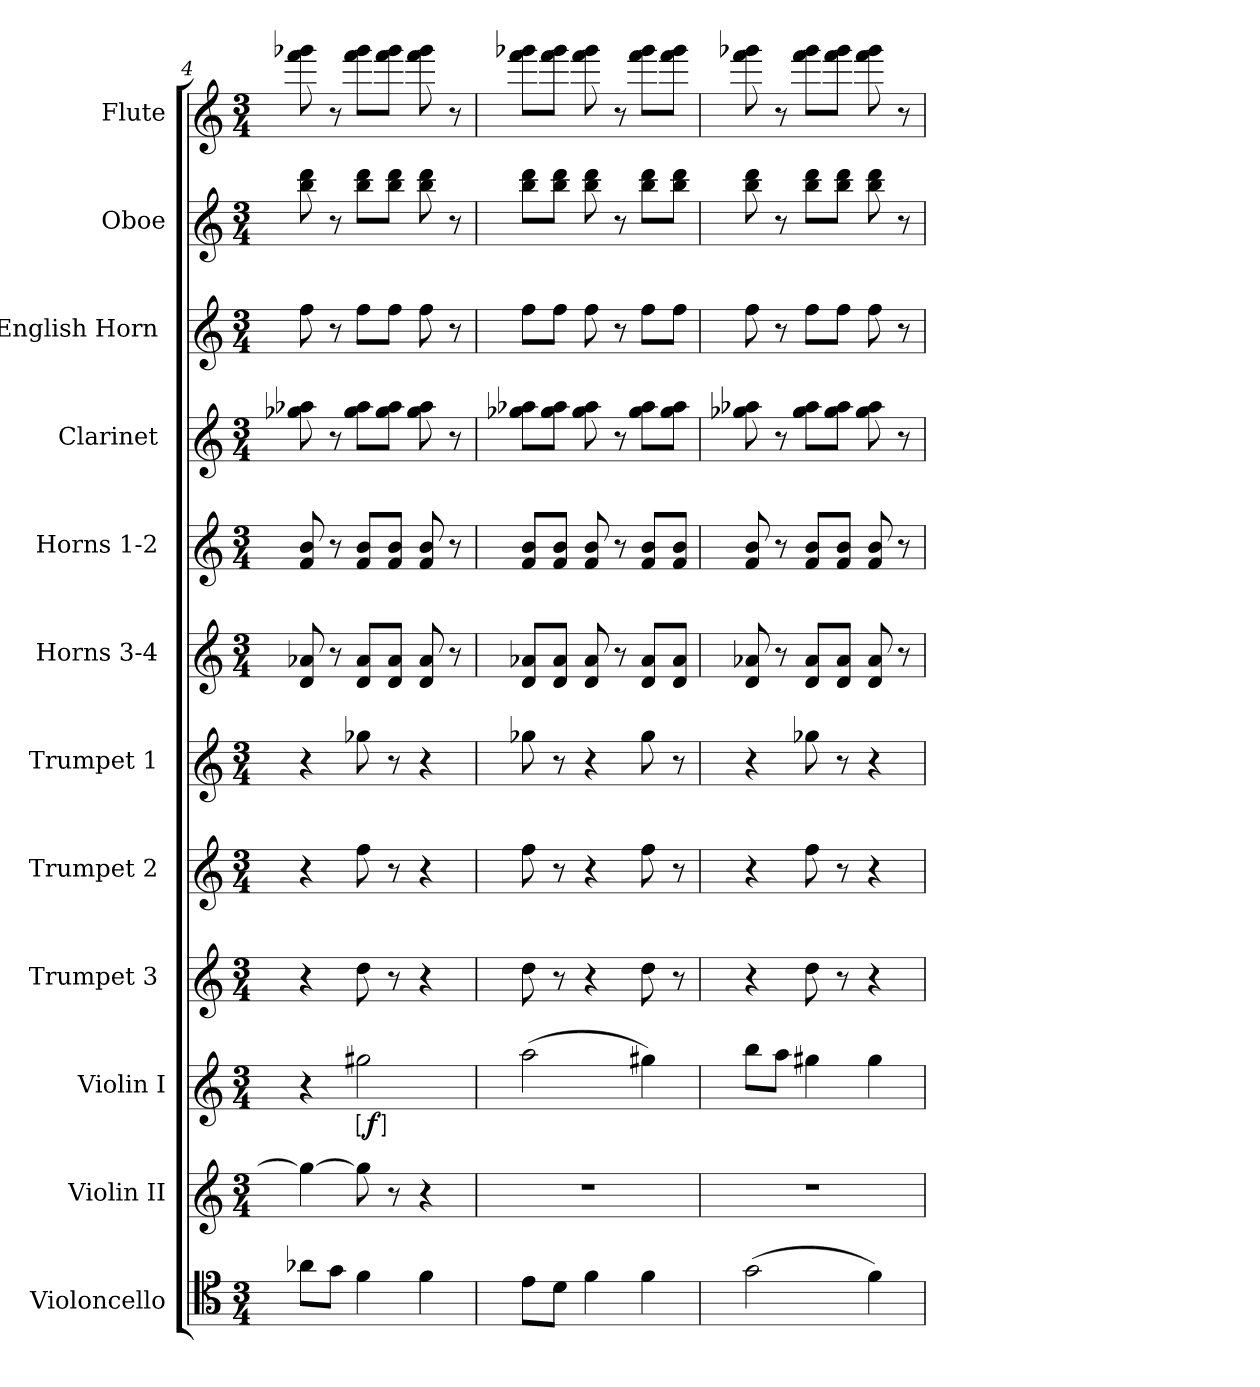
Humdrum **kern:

**kern	**kern	**kern	**dynam	**kern	**kern	**kern	**kern	**kern	**kern	**kern	**kern	**kern
*part12	*part11	*part10	*part10	*part9	*part8	*part7	*part6	*part5	*part4	*part3	*part2	*part1
*staff12	*staff11	*staff10	*staff10	*staff9	*staff8	*staff7	*staff6	*staff5	*staff4	*staff3	*staff2	*staff1
*I"Violoncello	*I"Violin II	*I"Violin I	*	*I"Trumpet 3 [C]	*I"Trumpet 2 [C]	*I"Trumpet 1 [C]	*I"Horns 3-4 [C]	*I"Horns 1-2 [C]	*I"Clarinet [C]	*I"English Horn [C]	*I"Oboe	*I"Flute
*I'Vc.	*I'Vln. II	*I'Vln. I	*	*I'Tpt.	*I'Tpt.	*I'Tpt.	*I'Hn.	*I'Hn.	*I'Cl.	*I'E.H.	*I'Ob.	*I'Fl.
*clefC4	*clefG2	*clefG2	*	*clefG2	*clefG2	*clefG2	*clefG2	*clefG2	*clefG2	*clefG2	*clefG2	*clefG2
*k[]	*k[]	*k[]	*	*k[]	*k[]	*k[]	*k[]	*k[]	*k[]	*k[]	*k[]	*k[]
*M3/4	*M3/4	*M3/4	*	*M3/4	*M3/4	*M3/4	*M3/4	*M3/4	*M3/4	*M3/4	*M3/4	*M3/4
=4	=4	=4	=4	=4	=4	=4	=4	=4	=4	=4	=4	=4
8a-XL	4gg#_	4r	.	4r	4r	4r	8d 8a-X	8f 8b	8gg-X 8aa-X	8ff	8bb 8ddd	8fff 8ggg-X
8gJ	.	.	.	.	.	.	8r	8r	8r	8r	8r	8r
!	!	!	!LO:DY:ed=brack	!	!	!	!	!	!	!	!	!
4f	8gg#]	2gg#X	f	8dd	8ff	8gg-X	8d/ 8a-/L	8f/ 8b/L	8gg-\ 8aa-\L	8ff\L	8bb\ 8ddd\L	8fff\ 8ggg-\L
.	8r	.	.	8r	8r	8r	8d/ 8a-/J	8f/ 8b/J	8gg-\ 8aa-\J	8ff\J	8bb\ 8ddd\J	8fff\ 8ggg-\J
4f	4r	.	.	4r	4r	4r	8d 8a-	8f 8b	8gg- 8aa-	8ff	8bb 8ddd	8fff 8ggg-
.	.	.	.	.	.	.	8r	8r	8r	8r	8r	8r
=5	=5	=5	=5	=5	=5	=5	=5	=5	=5	=5	=5	=5
8eL	4%3r	(2aa	.	8dd	8ff	8gg-X	8d/ 8a-X/L	8f/ 8b/L	8gg-X\ 8aa-X\L	8ff\L	8bb\ 8ddd\L	8fff\ 8ggg-X\L
8dJ	.	.	.	8r	8r	8r	8d/ 8a-/J	8f/ 8b/J	8gg-\ 8aa-\J	8ff\J	8bb\ 8ddd\J	8fff\ 8ggg-\J
4f	.	.	.	4r	4r	4r	8d 8a-	8f 8b	8gg- 8aa-	8ff	8bb 8ddd	8fff 8ggg-
.	.	.	.	.	.	.	8r	8r	8r	8r	8r	8r
4f	.	4gg#X)	.	8dd	8ff	8gg-	8d/ 8a-/L	8f/ 8b/L	8gg-\ 8aa-\L	8ff\L	8bb\ 8ddd\L	8fff\ 8ggg-\L
.	.	.	.	8r	8r	8r	8d/ 8a-/J	8f/ 8b/J	8gg-\ 8aa-\J	8ff\J	8bb\ 8ddd\J	8fff\ 8ggg-\J
=6	=6	=6	=6	=6	=6	=6	=6	=6	=6	=6	=6	=6
(2g	4%3r	8bbL	.	4r	4r	4r	8d 8a-X	8f 8b	8gg-X 8aa-X	8ff	8bb 8ddd	8fff 8ggg-X
.	.	8aaJ	.	.	.	.	8r	8r	8r	8r	8r	8r
.	.	4gg#X	.	8dd	8ff	8gg-X	8d/ 8a-/L	8f/ 8b/L	8gg-\ 8aa-\L	8ff\L	8bb\ 8ddd\L	8fff\ 8ggg-\L
.	.	.	.	8r	8r	8r	8d/ 8a-/J	8f/ 8b/J	8gg-\ 8aa-\J	8ff\J	8bb\ 8ddd\J	8fff\ 8ggg-\J
4f)	.	4gg#	.	4r	4r	4r	8d 8a-	8f 8b	8gg- 8aa-	8ff	8bb 8ddd	8fff 8ggg-
.	.	.	.	.	.	.	8r	8r	8r	8r	8r	8r
=	=	=	=	=	=	=	=	=	=	=	=	=
*-	*-	*-	*-	*-	*-	*-	*-	*-	*-	*-	*-	*-
